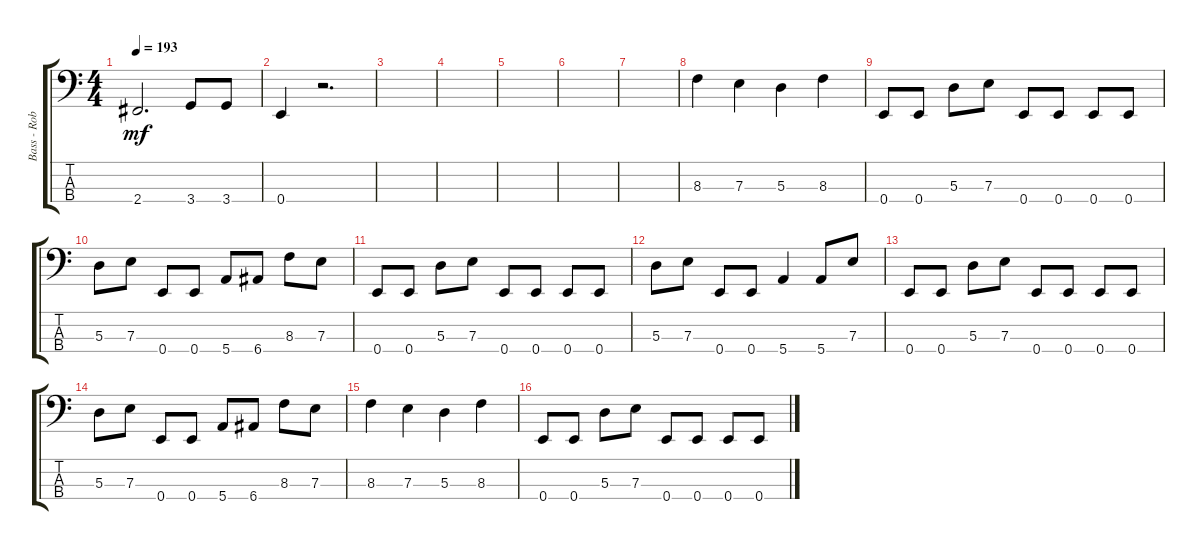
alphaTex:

\track ("Bass - Rob" "Bass - Rob") {instrument electricbassfinger}
\staff {score tabs}
\tuning (G2 D2 A1 E1) {hide}
\ts (4 4)
\tempo 193
\clef f4
\ks c
2.4.2{d dy mf} 3.4.8 3.4.8 |
0.4.4 r.2{d} |
|
|
|
|
|
8.3.4 7.3.4 5.3.4 8.3.4 |
0.4.8 0.4.8 5.3.8 7.3.8 0.4.8 0.4.8 0.4.8 0.4.8 |
5.3.8 7.3.8 0.4.8 0.4.8 5.4.8 6.4.8 8.3.8 7.3.8 |
0.4.8 0.4.8 5.3.8 7.3.8 0.4.8 0.4.8 0.4.8 0.4.8 |
5.3.8 7.3.8 0.4.8 0.4.8 5.4.4 5.4.8 7.3.8 |
0.4.8 0.4.8 5.3.8 7.3.8 0.4.8 0.4.8 0.4.8 0.4.8 |
5.3.8 7.3.8 0.4.8 0.4.8 5.4.8 6.4.8 8.3.8 7.3.8 |
8.3.4 7.3.4 5.3.4 8.3.4 |
0.4.8 0.4.8 5.3.8 7.3.8 0.4.8 0.4.8 0.4.8 0.4.8
